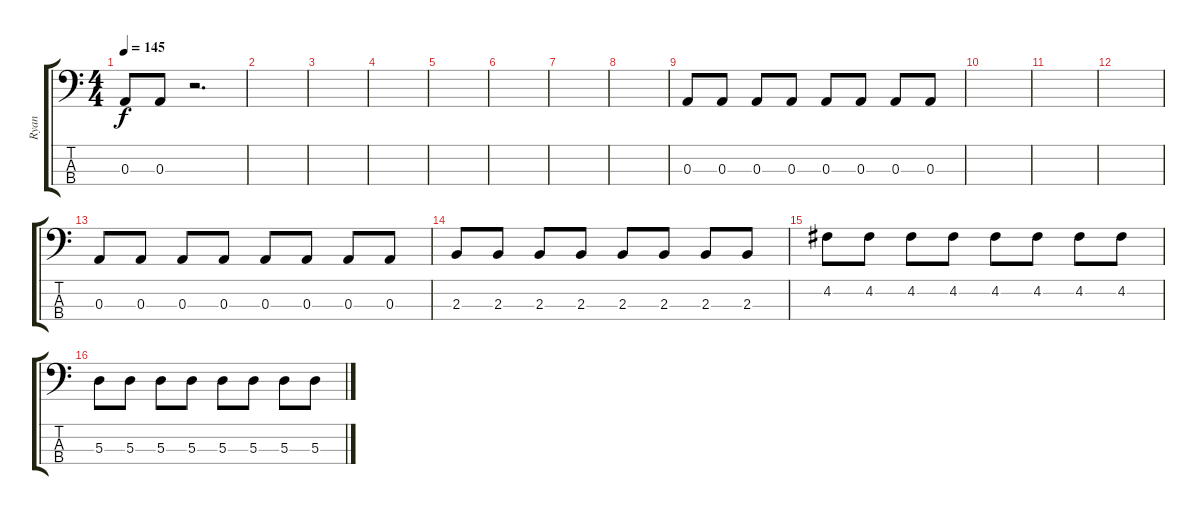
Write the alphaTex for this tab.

\track ("Ryan" "Ryan") {instrument electricbasspick}
\staff {score tabs}
\tuning (G2 D2 A1 E1) {hide}
\ts (4 4)
\tempo 145
\clef f4
\ks c
0.3.8{dy f} 0.3.8 r.2{d} |
|
|
|
|
|
|
|
0.3.8 0.3.8 0.3.8 0.3.8 0.3.8 0.3.8 0.3.8 0.3.8 |
|
|
|
0.3.8 0.3.8 0.3.8 0.3.8 0.3.8 0.3.8 0.3.8 0.3.8 |
2.3.8 2.3.8 2.3.8 2.3.8 2.3.8 2.3.8 2.3.8 2.3.8 |
4.2.8 4.2.8 4.2.8 4.2.8 4.2.8 4.2.8 4.2.8 4.2.8 |
5.3.8 5.3.8 5.3.8 5.3.8 5.3.8 5.3.8 5.3.8 5.3.8
